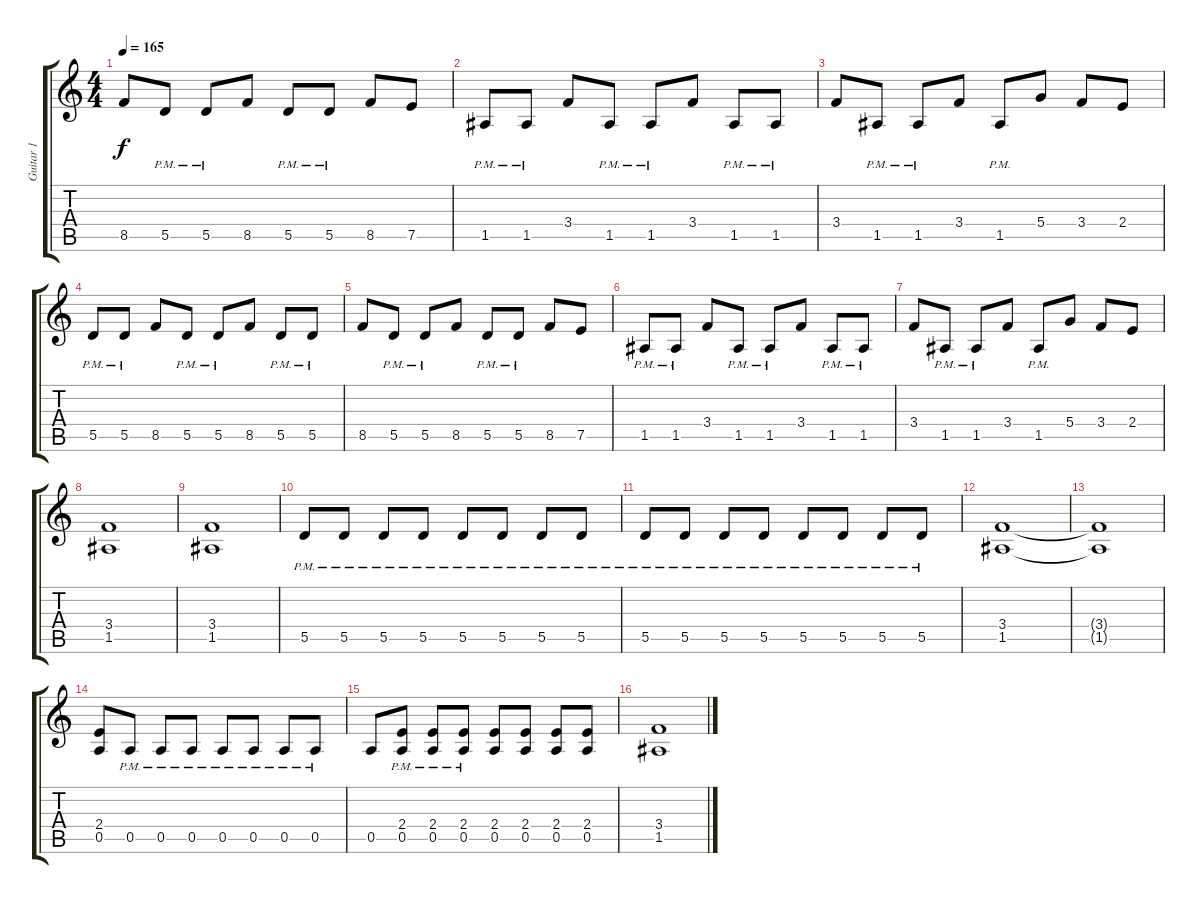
\track ("Guitar 1" "Guitar 1") {instrument distortionguitar}
\staff {score tabs}
\tuning (E4 B3 G3 D3 A2 E2) {hide}
\ts (4 4)
\tempo 165
\clef g2
\ks c
8.5.8{dy f} 5.5{pm}.8 5.5{pm}.8 8.5.8 5.5{pm}.8 5.5{pm}.8 8.5.8 7.5.8 |
1.5{pm}.8 1.5{pm}.8 3.4.8 1.5{pm}.8 1.5{pm}.8 3.4.8 1.5{pm}.8 1.5{pm}.8 |
3.4.8 1.5{pm}.8 1.5{pm}.8 3.4.8 1.5{pm}.8 5.4.8 3.4.8 2.4.8 |
5.5{pm}.8 5.5{pm}.8 8.5.8 5.5{pm}.8 5.5{pm}.8 8.5.8 5.5{pm}.8 5.5{pm}.8 |
8.5.8 5.5{pm}.8 5.5{pm}.8 8.5.8 5.5{pm}.8 5.5{pm}.8 8.5.8 7.5.8 |
1.5{pm}.8 1.5{pm}.8 3.4.8 1.5{pm}.8 1.5{pm}.8 3.4.8 1.5{pm}.8 1.5{pm}.8 |
3.4.8 1.5{pm}.8 1.5{pm}.8 3.4.8 1.5{pm}.8 5.4.8 3.4.8 2.4.8 |
(3.4 1.5).1 |
(3.4 1.5).1 |
5.5{pm}.8 5.5{pm}.8 5.5{pm}.8 5.5{pm}.8 5.5{pm}.8 5.5{pm}.8 5.5{pm}.8 5.5{pm}.8 |
5.5{pm}.8 5.5{pm}.8 5.5{pm}.8 5.5{pm}.8 5.5{pm}.8 5.5{pm}.8 5.5{pm}.8 5.5{pm}.8 |
(3.4 1.5).1 |
(3.4{t} 1.5{t}).1 |
(2.4 0.5).8 0.5{pm}.8 0.5{pm}.8 0.5{pm}.8 0.5{pm}.8 0.5{pm}.8 0.5{pm}.8 0.5{pm}.8 |
0.5.8 (2.4 0.5{pm}).8 (2.4 0.5{pm}).8 (2.4 0.5{pm}).8 (2.4 0.5).8 (2.4 0.5).8 (2.4 0.5).8 (2.4 0.5).8 |
(3.4 1.5).1{instrument distortionguitar}
